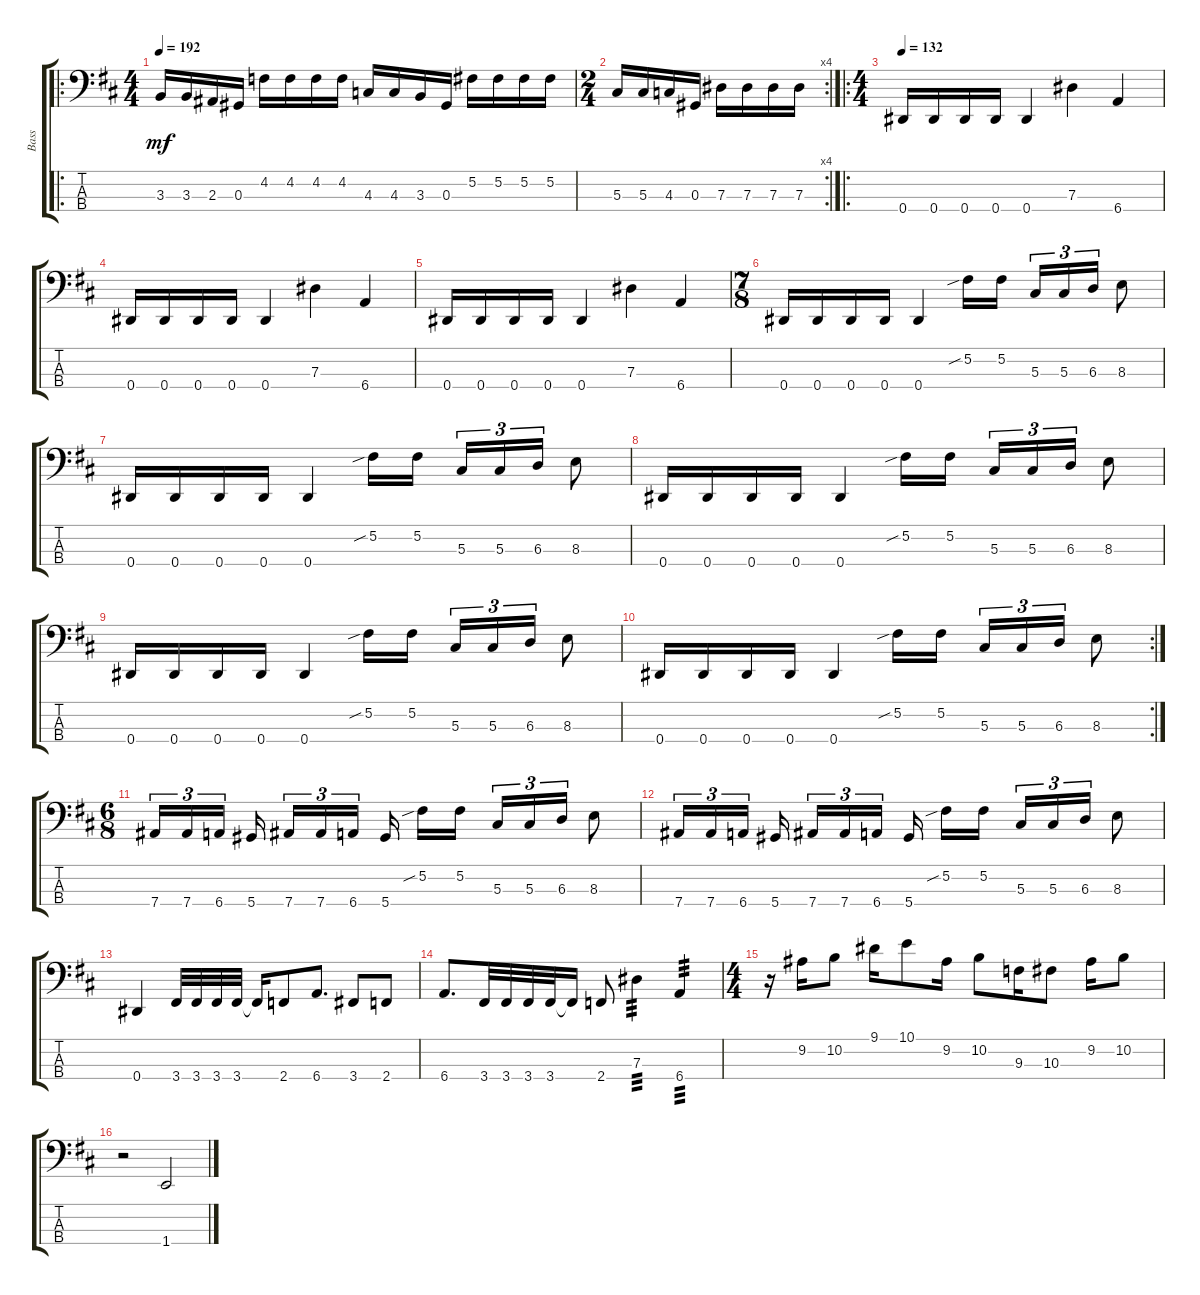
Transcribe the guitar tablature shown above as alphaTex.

\track ("Bass" "Bass") {instrument electricbassfinger}
\staff {score tabs}
\tuning (Gb2 Db2 Ab1 Eb1) {hide}
\ro
\ts (4 4)
\tempo 192
\clef f4
\ks d
3.3.16{dy mf} 3.3.16 2.3.16 0.3.16 4.2.16 4.2.16 4.2.16 4.2.16 4.3.16 4.3.16 3.3.16 0.3.16 5.2.16 5.2.16 5.2.16 5.2.16 |
\rc 4
\ts (2 4)
5.3.16 5.3.16 4.3.16 0.3.16 7.3.16 7.3.16 7.3.16 7.3.16 |
\ro
\ts (4 4)
\tempo 132
0.4.16 0.4.16 0.4.16 0.4.16 0.4.4 7.3.4 6.4.4 |
0.4.16 0.4.16 0.4.16 0.4.16 0.4.4 7.3.4 6.4.4 |
0.4.16 0.4.16 0.4.16 0.4.16 0.4.4 7.3.4 6.4.4 |
\ts (7 8)
0.4.16 0.4.16 0.4.16 0.4.16 0.4.4 5.2{sib}.16 5.2.16 5.3.16{tu (3 2)} 5.3.16{tu (3 2)} 6.3.16{tu (3 2)} 8.3.8 |
0.4.16 0.4.16 0.4.16 0.4.16 0.4.4 5.2{sib}.16 5.2.16 5.3.16{tu (3 2)} 5.3.16{tu (3 2)} 6.3.16{tu (3 2)} 8.3.8 |
0.4.16 0.4.16 0.4.16 0.4.16 0.4.4 5.2{sib}.16 5.2.16 5.3.16{tu (3 2)} 5.3.16{tu (3 2)} 6.3.16{tu (3 2)} 8.3.8 |
0.4.16 0.4.16 0.4.16 0.4.16 0.4.4 5.2{sib}.16 5.2.16 5.3.16{tu (3 2)} 5.3.16{tu (3 2)} 6.3.16{tu (3 2)} 8.3.8 |
\rc 2
0.4.16 0.4.16 0.4.16 0.4.16 0.4.4 5.2{sib}.16 5.2.16 5.3.16{tu (3 2)} 5.3.16{tu (3 2)} 6.3.16{tu (3 2)} 8.3.8 |
\ts (6 8)
7.4.16{tu (3 2)} 7.4.16{tu (3 2)} 6.4.16{tu (3 2) beam splitsecondary} 5.4.16{beam splitsecondary} 7.4.16{tu (3 2)} 7.4.16{tu (3 2)} 6.4.16{tu (3 2) beam splitsecondary} 5.4.16 5.2{sib}.16 5.2.16{beam splitsecondary} 5.3.16{tu (3 2)} 5.3.16{tu (3 2)} 6.3.16{tu (3 2)} 8.3.8 |
7.4.16{tu (3 2)} 7.4.16{tu (3 2)} 6.4.16{tu (3 2) beam splitsecondary} 5.4.16{beam splitsecondary} 7.4.16{tu (3 2)} 7.4.16{tu (3 2)} 6.4.16{tu (3 2) beam splitsecondary} 5.4.16 5.2{sib}.16 5.2.16{beam splitsecondary} 5.3.16{tu (3 2)} 5.3.16{tu (3 2)} 6.3.16{tu (3 2)} 8.3.8 |
0.4.4 3.4.32 3.4.32 3.4.32 3.4.32 3.4{t}.16 2.4.8 6.4.8{d} 3.4.8 2.4.8 |
6.4.8{d} 3.4.32 3.4.32 3.4.32 3.4.32 3.4{t}.16 2.4.8 7.3.4{tp 3} 6.4.4{tp 3} |
\ts (4 4)
r.16 9.2.16 10.2.8 9.1.16 10.1.8 9.2.16 10.2.8 9.3.16 10.3.8 9.2.16 10.2.8 |
r.2 1.4.2
